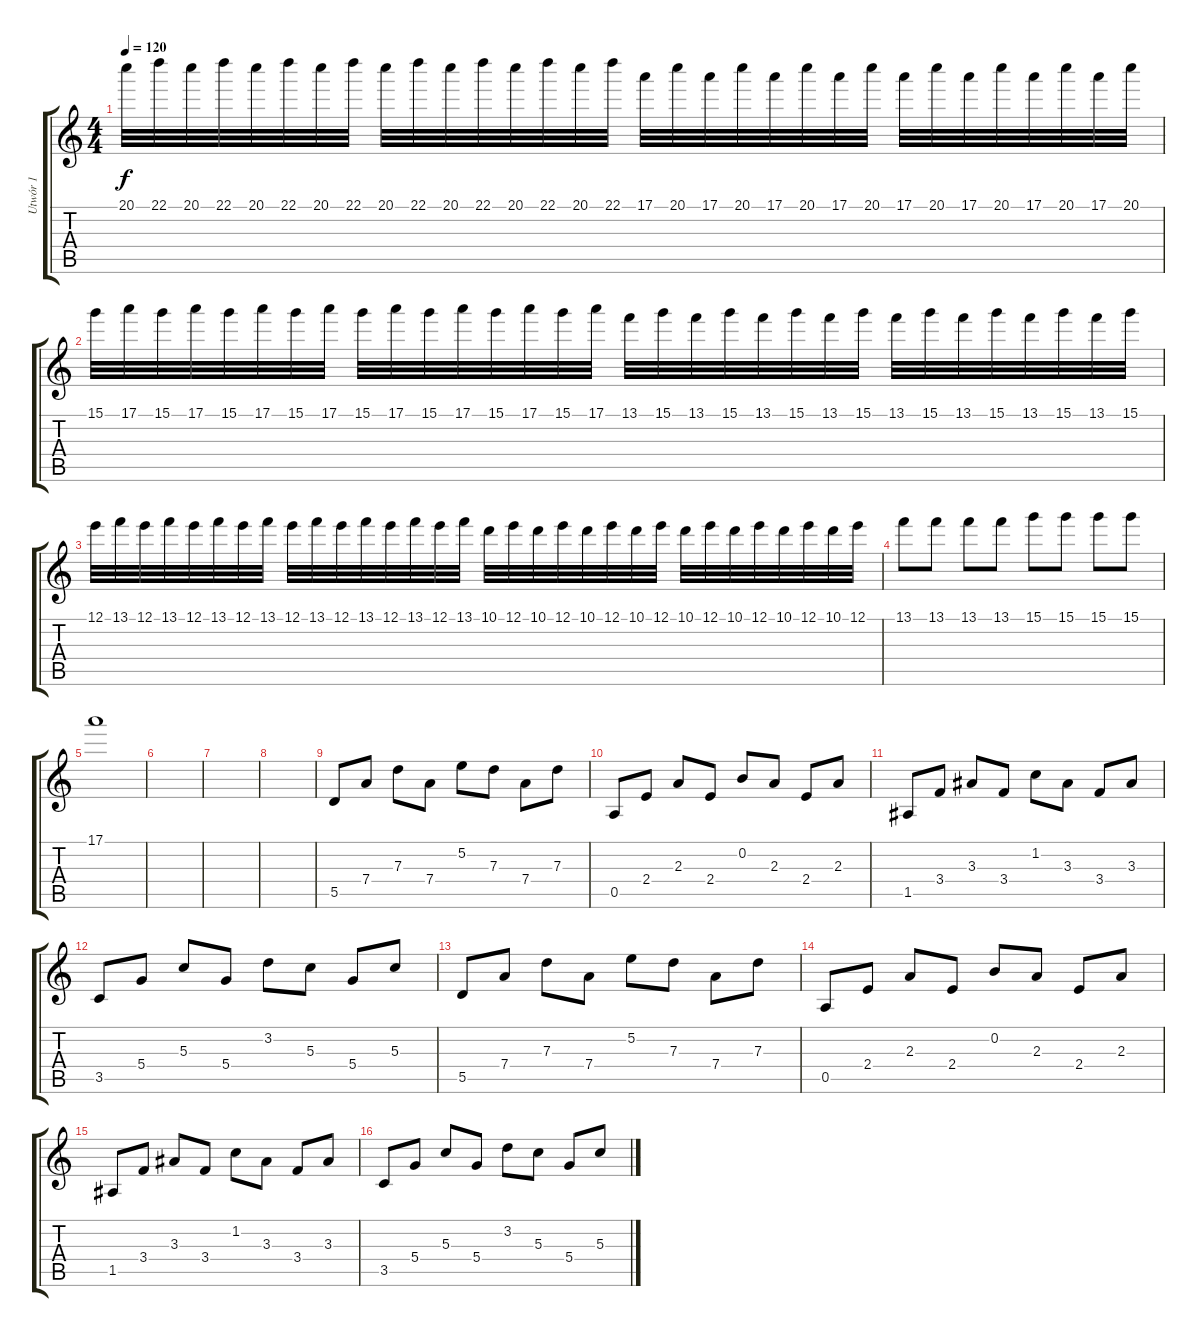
\track ("Utwór 1" "Utwór 1") {instrument overdrivenguitar}
\staff {score tabs}
\tuning (E4 B3 G3 D3 A2 E2) {hide}
\ts (4 4)
\tempo 120
\clef g2
\ks c
20.1.32{dy f} 22.1.32 20.1.32 22.1.32 20.1.32 22.1.32 20.1.32 22.1.32 20.1.32 22.1.32 20.1.32 22.1.32 20.1.32 22.1.32 20.1.32 22.1.32 17.1.32 20.1.32 17.1.32 20.1.32 17.1.32 20.1.32 17.1.32 20.1.32 17.1.32 20.1.32 17.1.32 20.1.32 17.1.32 20.1.32 17.1.32 20.1.32 |
15.1.32 17.1.32 15.1.32 17.1.32 15.1.32 17.1.32 15.1.32 17.1.32 15.1.32 17.1.32 15.1.32 17.1.32 15.1.32 17.1.32 15.1.32 17.1.32 13.1.32 15.1.32 13.1.32 15.1.32 13.1.32 15.1.32 13.1.32 15.1.32 13.1.32 15.1.32 13.1.32 15.1.32 13.1.32 15.1.32 13.1.32 15.1.32 |
12.1.32 13.1.32 12.1.32 13.1.32 12.1.32 13.1.32 12.1.32 13.1.32 12.1.32 13.1.32 12.1.32 13.1.32 12.1.32 13.1.32 12.1.32 13.1.32 10.1.32 12.1.32 10.1.32 12.1.32 10.1.32 12.1.32 10.1.32 12.1.32 10.1.32 12.1.32 10.1.32 12.1.32 10.1.32 12.1.32 10.1.32 12.1.32 |
13.1.8 13.1.8 13.1.8 13.1.8 15.1.8 15.1.8 15.1.8 15.1.8 |
17.1.1 |
|
|
|
5.5.8 7.4.8 7.3.8 7.4.8 5.2.8 7.3.8 7.4.8 7.3.8 |
0.5.8 2.4.8 2.3.8 2.4.8 0.2.8 2.3.8 2.4.8 2.3.8 |
1.5.8 3.4.8 3.3.8 3.4.8 1.2.8 3.3.8 3.4.8 3.3.8 |
3.5.8 5.4.8 5.3.8 5.4.8 3.2.8 5.3.8 5.4.8 5.3.8 |
5.5.8 7.4.8 7.3.8 7.4.8 5.2.8 7.3.8 7.4.8 7.3.8 |
0.5.8 2.4.8 2.3.8 2.4.8 0.2.8 2.3.8 2.4.8 2.3.8 |
1.5.8 3.4.8 3.3.8 3.4.8 1.2.8 3.3.8 3.4.8 3.3.8 |
3.5.8 5.4.8 5.3.8 5.4.8 3.2.8 5.3.8 5.4.8 5.3.8
